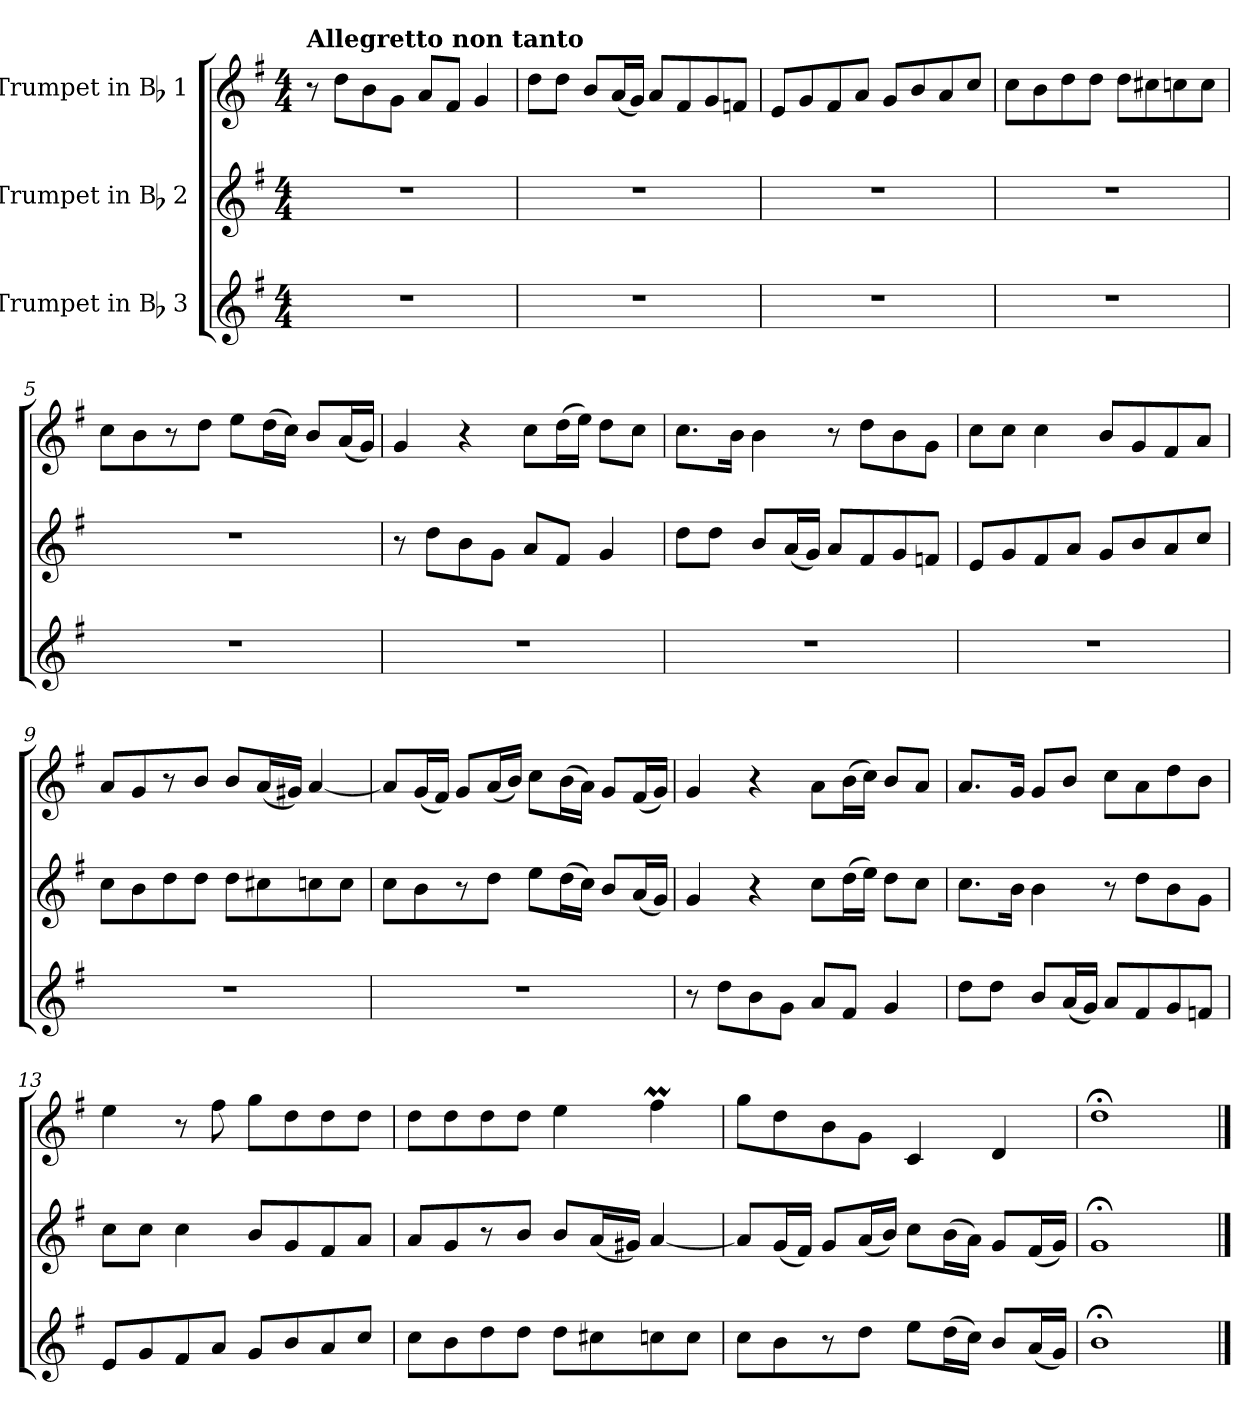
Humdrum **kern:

**kern	**kern	**kern
*part3	*part2	*part1
*staff3	*staff2	*staff1
*I"Trumpet in Bb 3	*I"Trumpet in Bb 2	*I"Trumpet in Bb 1
*clefG2	*clefG2	*clefG2
*ITrd1c2	*ITrd1c2	*ITrd1c2
*k[b-]	*k[b-]	*k[b-]
*F:	*F:	*F:
*M4/4	*M4/4	*M4/4
*MM90	*MM90	*MM90
=1	=1	=1
!	!	!LO:TX:a:B:t=Allegretto non tanto
1r	1r	8r
.	.	8cc\L
.	.	8a\
.	.	8f\J
.	.	8g/L
.	.	8e/J
.	.	4f/
=2	=2	=2
1r	1r	8cc\L
.	.	8cc\J
.	.	8a/L
.	.	(<16g/L
.	.	16f/JJ)
.	.	8g/L
.	.	8e/
.	.	8f/
.	.	8e-X/J
=3	=3	=3
1r	1r	8d/L
.	.	8f/
.	.	8e/
.	.	8g/J
.	.	8f/L
.	.	8a/
.	.	8g/
.	.	8b-/J
=4	=4	=4
1r	1r	8b-\L
.	.	8a\
.	.	8cc\
.	.	8cc\J
.	.	8cc\L
.	.	8bn\
.	.	8b-X\
.	.	8b-\J
!!LO:LB:g=z
=5	=5	=5
1r	1r	8b-\L
.	.	8a\
.	.	8r
.	.	8cc\J
.	.	8dd\L
.	.	(>16cc\L
.	.	16b-\JJ)
.	.	8a/L
.	.	(<16g/L
.	.	16f/JJ)
=6	=6	=6
1r	8r	4f/
.	8cc\L	.
.	8a\	4r
.	8f\J	.
.	8g/L	8b-\L
.	8e/J	(>16cc\L
.	.	16dd\JJ)
.	4f/	8cc\L
.	.	8b-\J
=7	=7	=7
1r	8cc\L	8.b-\L
.	8cc\J	.
.	.	16a\Jk
.	8a/L	4a\
.	(<16g/L	.
.	16f/JJ)	.
.	8g/L	8r
.	8e/	8cc\L
.	8f/	8a\
.	8e-X/J	8f\J
=8	=8	=8
1r	8d/L	8b-\L
.	8f/	8b-\J
.	8e/	4b-\
.	8g/J	.
.	8f/L	8a/L
.	8a/	8f/
.	8g/	8e/
.	8b-/J	8g/J
!!LO:LB:g=z
=9	=9	=9
1r	8b-\L	8g/L
.	8a\	8f/
.	8cc\	8r
.	8cc\J	8a/J
.	8cc\L	8a/L
.	8bn\	(<16g/L
.	.	16f#X/JJ)
.	8b-X\	[4g/
.	8b-\J	.
=10	=10	=10
1r	8b-\L	8g/L]
.	8a\	(<16f/L
.	.	16e/JJ)
.	8r	8f/L
.	8cc\J	(<16g/L
.	.	16a/JJ)
.	8dd\L	8b-\L
.	(>16cc\L	(>16a\L
.	16b-\JJ)	16g\JJ)
.	8a/L	8f/L
.	(<16g/L	(<16e/L
.	16f/JJ)	16f/JJ)
=11	=11	=11
8r	4f/	4f/
8cc\L	.	.
8a\	4r	4r
8f\J	.	.
8g/L	8b-\L	8g\L
8e/J	(>16cc\L	(>16a\L
.	16dd\JJ)	16b-\JJ)
4f/	8cc\L	8a/L
.	8b-\J	8g/J
=12	=12	=12
8cc\L	8.b-\L	8.g/L
8cc\J	.	.
.	16a\Jk	16f/Jk
8a/L	4a\	8f/L
(<16g/L	.	8a/J
16f/JJ)	.	.
8g/L	8r	8b-\L
8e/	8cc\L	8g\
8f/	8a\	8cc\
8e-X/J	8f\J	8a\J
!!LO:LB:g=z
=13	=13	=13
8d/L	8b-\L	4dd\
8f/	8b-\J	.
8e/	4b-\	8r
8g/J	.	8ee\
8f/L	8a/L	8ff\L
8a/	8f/	8cc\
8g/	8e/	8cc\
8b-/J	8g/J	8cc\J
=14	=14	=14
8b-\L	8g/L	8cc\L
8a\	8f/	8cc\
8cc\	8r	8cc\
8cc\J	8a/J	8cc\J
8cc\L	8a/L	4dd\
8bn\	(<16g/L	.
.	16f#X/JJ)	.
8b-X\	[4g/	4eem\
8b-\J	.	.
=15	=15	=15
8b-\L	8g/L]	8ff\L
8a\	(<16f/L	8cc\
.	16e/JJ)	.
8r	8f/L	8a\
8cc\J	(<16g/L	8f\J
.	16a/JJ)	.
8dd\L	8b-\L	4B-/
(>16cc\L	(>16a\L	.
16b-\JJ)	16g\JJ)	.
8a/L	8f/L	4c/
(<16g/L	(<16e/L	.
16f/JJ)	16f/JJ)	.
=16	=16	=16
1a;<	1f;<	1cc;<
==	==	==
*-	*-	*-
